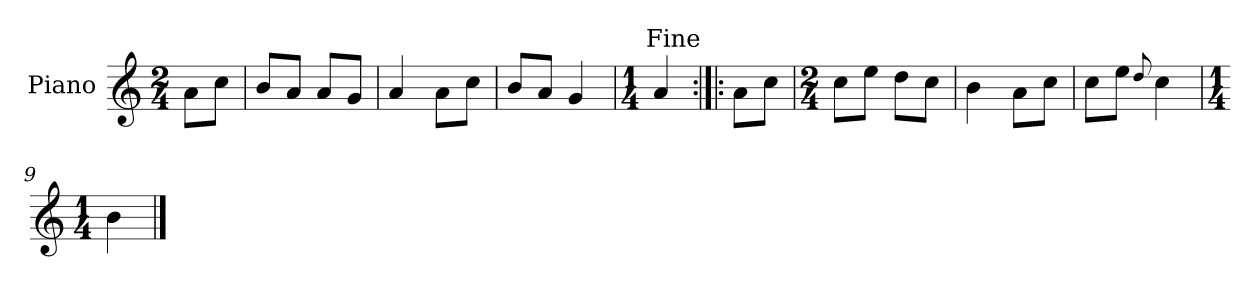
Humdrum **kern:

**kern
*part1
*staff1
*I"Piano
*I'Pno.
*clefG2
*k[]
*M2/4
=
8a\L
8cc\J
=1
8b/L
8a/J
8a/L
8g/J
=2
4a/
8a\L
8cc\J
=3
8b/L
8a/J
4g/
=4
*M1/4
4a/
!LO:TX:a:rj:t=Fine
=5:|!|:
8a\L
8cc\J
=6
*M2/4
8cc\L
8ee\J
8dd\L
8cc\J
=7
4b\
8a\L
8cc\J
=8
8cc\L
8ee\J
8qqdd/
4cc\
=9
*M1/4
4b\
==
*-
